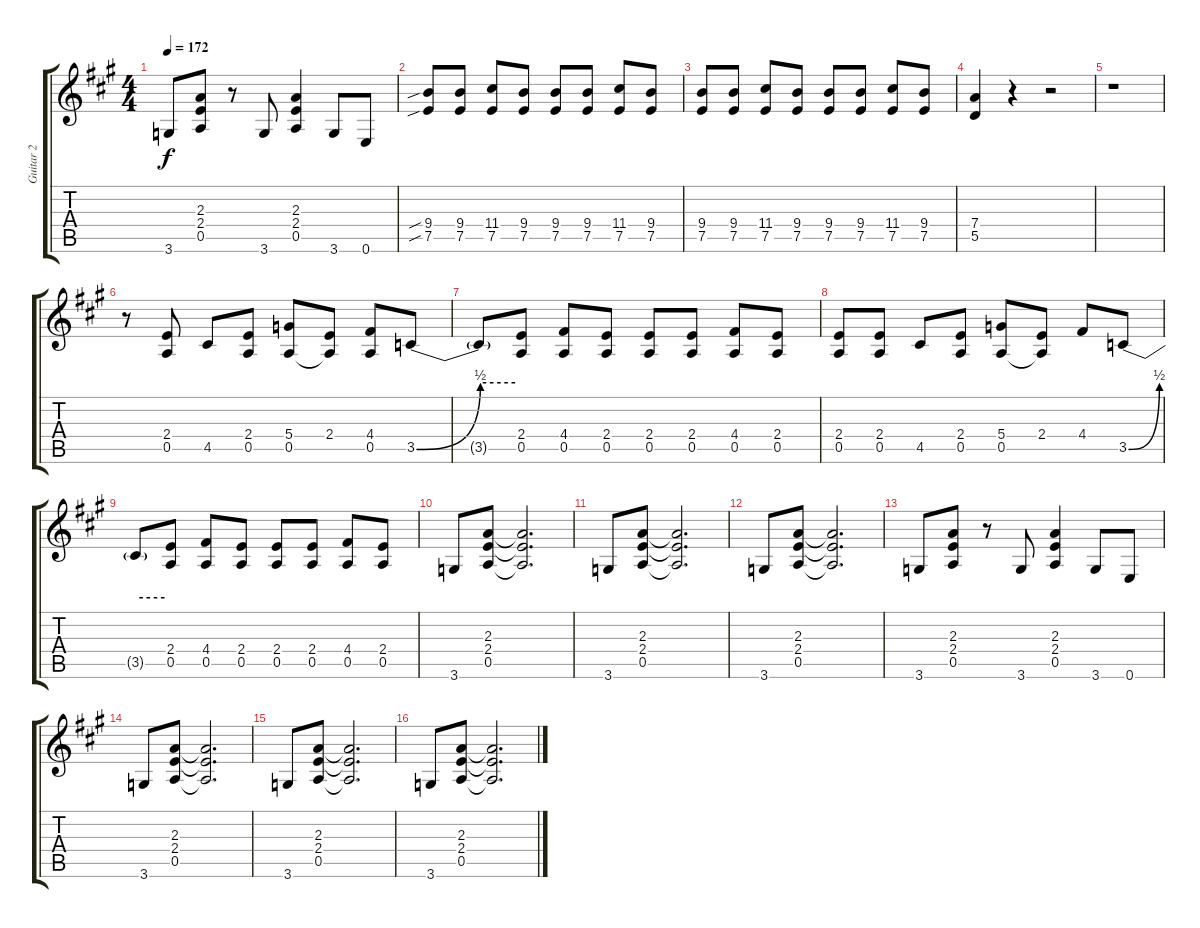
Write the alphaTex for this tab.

\track ("Guitar 2" "Guitar 2") {instrument distortionguitar}
\staff {score tabs}
\tuning (E4 B3 G3 D3 A2 E2) {hide}
\ts (4 4)
\tempo 172
\clef g2
\ks a
3.6.8{dy f} (2.3 2.4 0.5).8 r.8 3.6.8 (2.3 2.4 0.5).4 3.6.8 0.6.8 |
(9.4{sib} 7.5{sib}).8 (9.4 7.5).8 (11.4 7.5).8 (9.4 7.5).8 (9.4 7.5).8 (9.4 7.5).8 (11.4 7.5).8 (9.4 7.5).8 |
(9.4 7.5).8 (9.4 7.5).8 (11.4 7.5).8 (9.4 7.5).8 (9.4 7.5).8 (9.4 7.5).8 (11.4 7.5).8 (9.4 7.5).8 |
(7.4 5.5).4 r.4 r.2 |
r.1 |
r.8 (2.4 0.5).8 4.5.8 (2.4 0.5).8 (5.4 0.5).8 (2.4 0.5{t}).8 (4.4 0.5).8 3.5{be (bend 0 0 60 2)}.8 |
3.5{be (hold 0 2 60 2) t}.8 (2.4 0.5).8 (4.4 0.5).8 (2.4 0.5).8 (2.4 0.5).8 (2.4 0.5).8 (4.4 0.5).8 (2.4 0.5).8 |
(2.4 0.5).8 (2.4 0.5).8 4.5.8 (2.4 0.5).8 (5.4 0.5).8 (2.4 0.5{t}).8 4.4.8 3.5{be (bend 0 0 60 2)}.8 |
3.5{be (hold 0 2 60 2) t}.8 (2.4 0.5).8 (4.4 0.5).8 (2.4 0.5).8 (2.4 0.5).8 (2.4 0.5).8 (4.4 0.5).8 (2.4 0.5).8 |
3.6.8 (2.3 2.4 0.5).8 (2.3{t} 2.4{t} 0.5{t}).2{d} |
3.6.8 (2.3 2.4 0.5).8 (2.3{t} 2.4{t} 0.5{t}).2{d} |
3.6.8 (2.3 2.4 0.5).8 (2.3{t} 2.4{t} 0.5{t}).2{d} |
3.6.8 (2.3 2.4 0.5).8 r.8 3.6.8 (2.3 2.4 0.5).4 3.6.8 0.6.8 |
3.6.8 (2.3 2.4 0.5).8 (2.3{t} 2.4{t} 0.5{t}).2{d} |
3.6.8 (2.3 2.4 0.5).8 (2.3{t} 2.4{t} 0.5{t}).2{d} |
3.6.8 (2.3 2.4 0.5).8 (2.3{t} 2.4{t} 0.5{t}).2{d}
